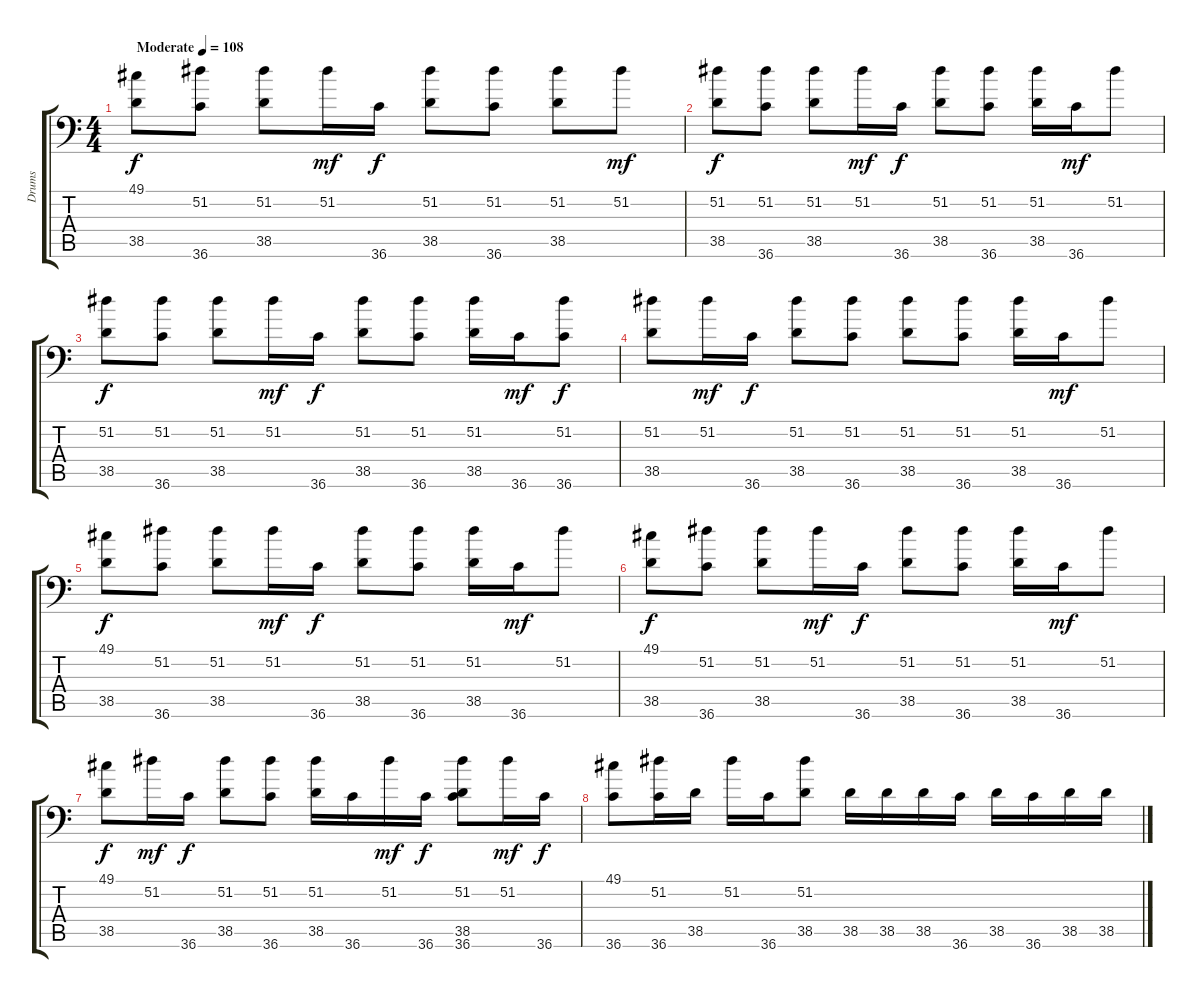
\track ("Drums" "Drums") {instrument acousticgrandpiano}
\staff {score tabs}
\tuning (C-1 C-1 C-1 C-1 C-1 C-1) {hide}
\ts (4 4)
\tempo (108 "Moderate")
\clef f4
\ks c
(49.1 38.5).8{dy f instrument acousticgrandpiano} (51.2 36.6).8 (51.2 38.5).8 51.2.16{dy mf} 36.6.16{dy f} (51.2 38.5).8 (51.2 36.6).8 (51.2 38.5).8 51.2.8{dy mf} |
(51.2 38.5).8{dy f} (51.2 36.6).8 (51.2 38.5).8 51.2.16{dy mf} 36.6.16{dy f} (51.2 38.5).8 (51.2 36.6).8 (51.2 38.5).16 36.6.16{dy mf} 51.2.8 |
(51.2 38.5).8{dy f} (51.2 36.6).8 (51.2 38.5).8 51.2.16{dy mf} 36.6.16{dy f} (51.2 38.5).8 (51.2 36.6).8 (51.2 38.5).16 36.6.16{dy mf} (51.2 36.6).8{dy f} |
(51.2 38.5).8 51.2.16{dy mf} 36.6.16{dy f} (51.2 38.5).8 (51.2 36.6).8 (51.2 38.5).8 (51.2 36.6).8 (51.2 38.5).16 36.6.16{dy mf} 51.2.8 |
(49.1 38.5).8{dy f} (51.2 36.6).8 (51.2 38.5).8 51.2.16{dy mf} 36.6.16{dy f} (51.2 38.5).8 (51.2 36.6).8 (51.2 38.5).16 36.6.16{dy mf} 51.2.8 |
(49.1 38.5).8{dy f} (51.2 36.6).8 (51.2 38.5).8 51.2.16{dy mf} 36.6.16{dy f} (51.2 38.5).8 (51.2 36.6).8 (51.2 38.5).16 36.6.16{dy mf} 51.2.8 |
(49.1 38.5).8{dy f} 51.2.16{dy mf} 36.6.16{dy f} (51.2 38.5).8 (51.2 36.6).8 (51.2 38.5).16 36.6.16 51.2.16{dy mf} 36.6.16{dy f} (51.2 38.5 36.6).8 51.2.16{dy mf} 36.6.16{dy f} |
(49.1 36.6).8 (51.2 36.6).16 38.5.16 51.2.16 36.6.16 (51.2 38.5).8 38.5.16 38.5.16 38.5.16 36.6.16 38.5.16 36.6.16 38.5.16 38.5.16
